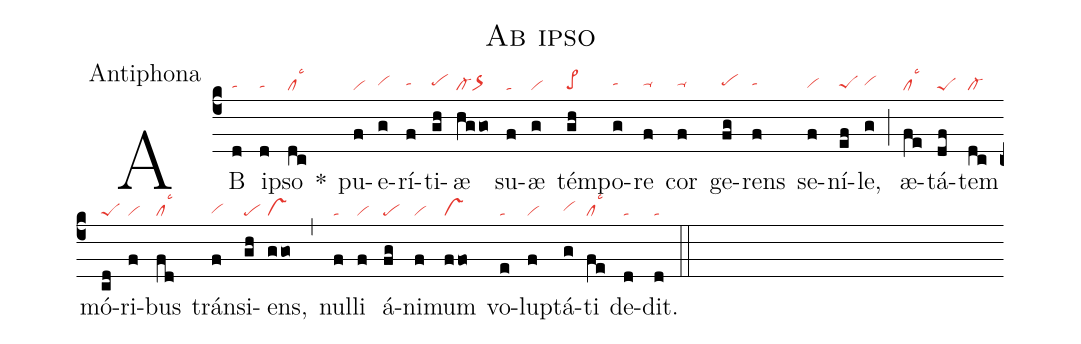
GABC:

name:Ab ipso;
office-part:Antiphona;
nabc-lines:1;
%%
(c4)
AB(d|tahg) ip(d|tahg)so(dc|cllsc3) *()
pu(f|vi)e(g|vihh)rí(f|tahh)ti(gh|pehh)æ(hggo|cl-or>) su(f|ta)æ(g|vi) tém(gh|pe>hg)po(g|tahh)re(f|ta-hh) cor(f|ta-hh) ge(fg|pehh)rens(f|tahh) se(f|vihg)ní(ef|peShg)le,(g|vihh) (;)
æ(fe|cllsc3)tá(df|peS)tem(dc|cl-) mó(cd|peS)ri(f|vi)bus(fd|cllsc3) tráns(f|vihg)i(gh|pe)ens,(ggo|vs) (,)
nul(f|ta)li(f|vi) á(fg|pe)ni(f|vi)mum(ffo|vs) vo(e|ta)lup(f|vi)tá(g|vihh)ti(fe|cllsc3) de(d|ta)dit.(d|ta) (::)
